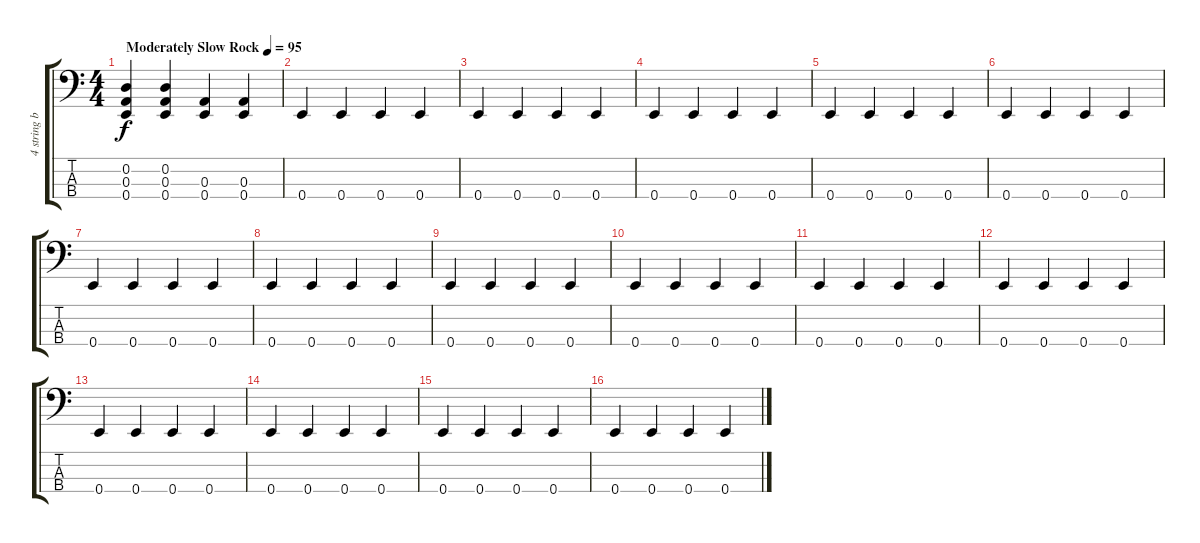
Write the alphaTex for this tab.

\track ("4 string base" "4 string b") {instrument slapbass2}
\staff {score tabs}
\tuning (G2 D2 A1 E1) {hide}
\ts (4 4)
\tempo (95 "Moderately Slow Rock")
\clef f4
\ks c
(0.2 0.3 0.4).4{dy f instrument slapbass2} (0.2 0.3 0.4).4 (0.3 0.4).4 (0.3 0.4).4 |
0.4.4 0.4.4 0.4.4 0.4.4 |
0.4.4 0.4.4 0.4.4 0.4.4 |
0.4.4 0.4.4 0.4.4 0.4.4 |
0.4.4 0.4.4 0.4.4 0.4.4 |
0.4.4 0.4.4 0.4.4 0.4.4 |
0.4.4 0.4.4 0.4.4 0.4.4 |
0.4.4 0.4.4 0.4.4 0.4.4 |
0.4.4 0.4.4 0.4.4 0.4.4 |
0.4.4 0.4.4 0.4.4 0.4.4 |
0.4.4 0.4.4 0.4.4 0.4.4 |
0.4.4 0.4.4 0.4.4 0.4.4 |
0.4.4 0.4.4 0.4.4 0.4.4 |
0.4.4 0.4.4 0.4.4 0.4.4 |
0.4.4 0.4.4 0.4.4 0.4.4 |
0.4.4 0.4.4 0.4.4 0.4.4
